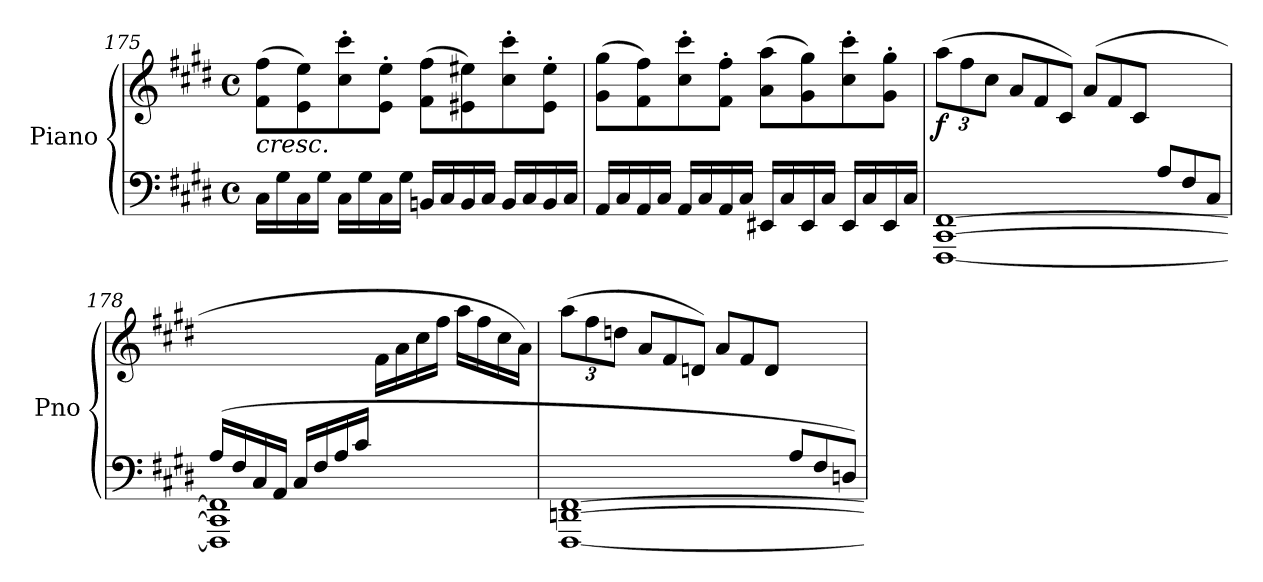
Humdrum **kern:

**kern	**kern	**dynam
*part1	*part1	*part1
*staff2	*staff1	*staff1/2
*I"Piano	*	*
*I'Pno	*	*
*clefF4	*clefG2	*
*k[f#c#g#d#]	*k[f#c#g#d#]	*
*M4/4	*M4/4	*
*met(c)	*met(c)	*
=175	=175	=175
!	!LO:TX:b:i:t=cresc.	!
16C#\LL	(8f#\ 8ff#\L	.
16G#\	.	.
16C#\	8e\ 8ee\)	.
16G#\JJ	.	.
16C#\LL	8cc#\' 8ccc#\'	.
16G#\	.	.
16C#\	8e\' 8ee\'J	.
16G#\JJ	.	.
16BBn/LL	(8f#\ 8ff#\L	.
16C#/	.	.
16BB/	8e#X\ 8ee#X\)	.
16C#/JJ	.	.
16BB/LL	8cc#\' 8ccc#\'	.
16C#/	.	.
16BB/	8e#\' 8ee#\'J	.
16C#/JJ	.	.
!!LO:LB:g=z
=176	=176	=176
16AA/LL	(8g#\ 8gg#\L	.
16C#/	.	.
16AA/	8f#\ 8ff#\)	.
16C#/JJ	.	.
16AA/LL	8cc#\' 8ccc#\'	.
16C#/	.	.
16AA/	8f#\' 8ff#\'J	.
16C#/JJ	.	.
16EE#X/LL	(8a\ 8aa\L	.
16C#/	.	.
16EE#/	8g#\ 8gg#\)	.
16C#/JJ	.	.
16EE#/LL	8cc#\' 8ccc#\'	.
16C#/	.	.
16EE#/	8g#\' 8gg#\'J	.
16C#/JJ	.	.
=177	=177	=177
*^	*	*
*	*	*Xbrackettup	*
!	!	!	!LO:DY:b
2.ryy	[1FFF# [1CC# [1FF#	(12aa\L	f
.	.	12ff#\	.
.	.	12cc#\J	.
*	*	*Xtuplet	*
.	.	12a/L	.
.	.	12f#/	.
.	.	12c#/J)	.
.	.	(12a/L	.
.	.	12f#/	.
.	.	12c#/J	.
*Xtuplet	*	*	*
12A/L	.	4ryy	.
12F#/	.	.	.
12C#/J)	.	.	.
=178	=178	=178	=178
(16A/LL	1FFF#] 1CC#] 1FF#]	2ryy	.
16F#/	.	.	.
16C#/	.	.	.
16AA/JJ	.	.	.
16C#/LL	.	.	.
16F#/	.	.	.
16A/	.	.	.
16c#/JJ	.	.	.
2ryy	.	16f#\LL	.
.	.	16a\	.
.	.	16cc#\	.
.	.	16ff#\JJ	.
.	.	16aa\LL	.
.	.	16ff#\	.
.	.	16cc#\	.
.	.	16a\JJ)	.
!!LO:LB:g=z
=179	=179	=179	=179
*	*	*tuplet	*
2.ryy	[1FFF# [1DDn [1FF#	(12aa\L	.
.	.	12ff#\	.
.	.	12ddn\J	.
*	*	*Xtuplet	*
.	.	12a/L	.
.	.	12f#/	.
.	.	12dn/J)	.
.	.	(12a/L	.
.	.	12f#/	.
.	.	12d/J	.
12A/L	.	4ryy	.
12F#/	.	.	.
12Dn/J)	.	.	.
*v	*v	*	*
=	=	=
*-	*-	*-
